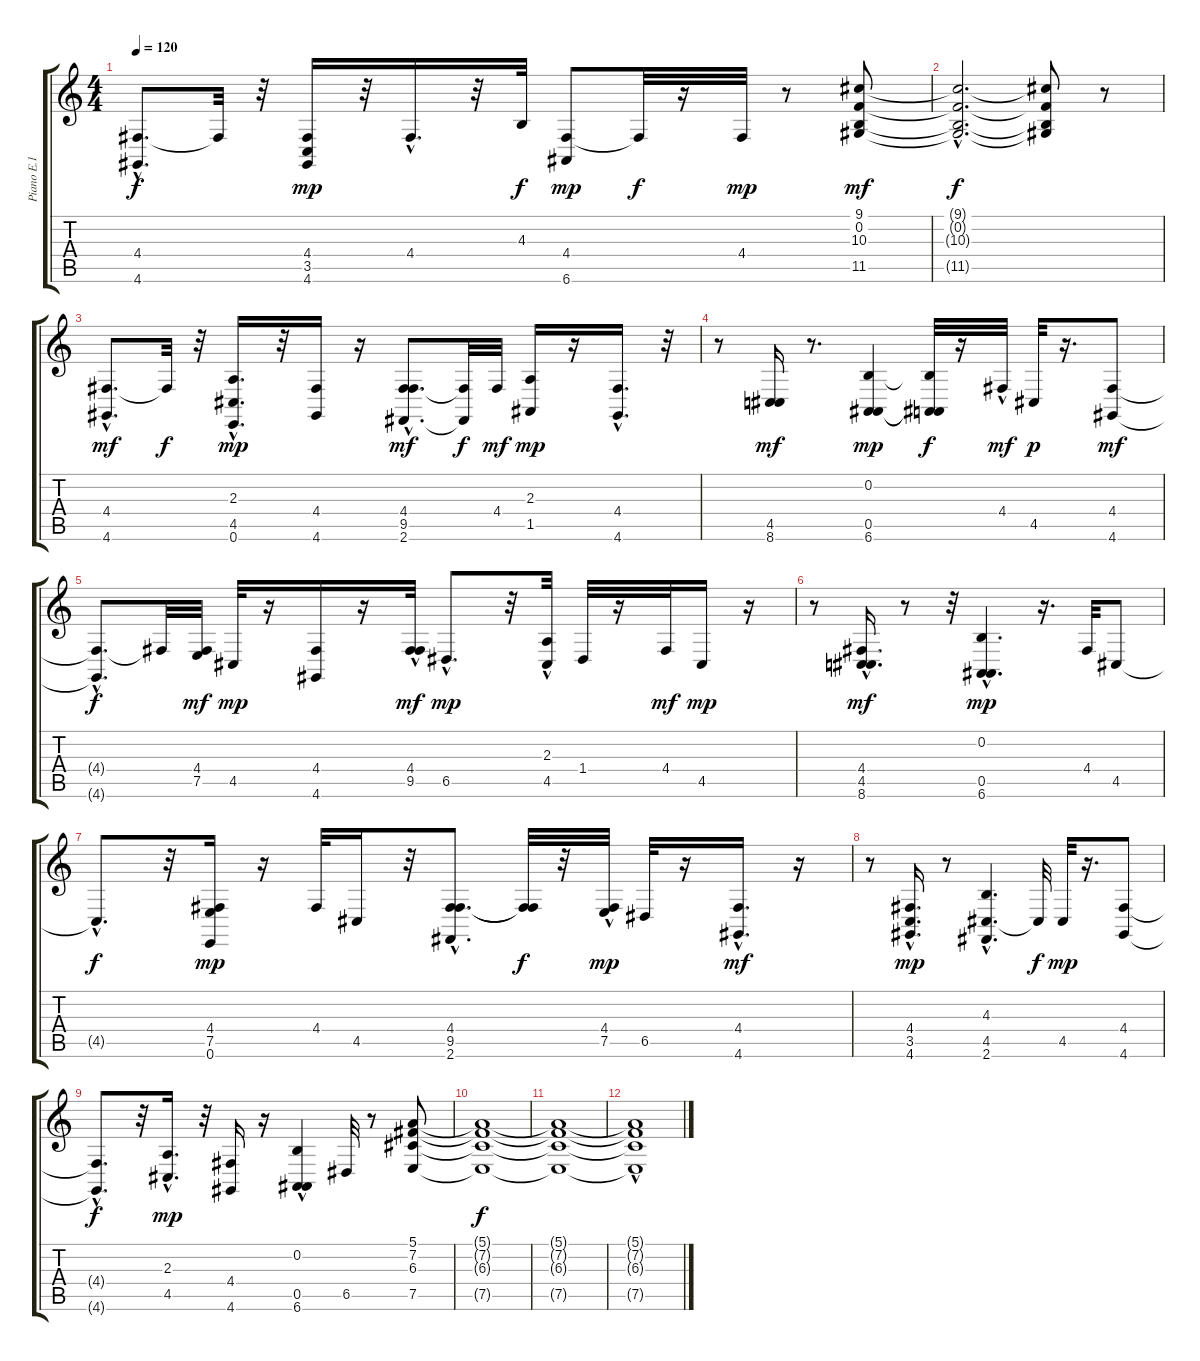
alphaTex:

\track ("Piano E.1 der" "Piano E.1 ") {instrument electricpiano1}
\staff {score tabs}
\tuning (E4 B3 G3 D3 A2 E2) {hide}
\ts (4 4)
\tempo 120
\clef g2
\ks c
(4.4{hac t} 4.6{hac t}).8{d dy f} 4.4{t}.32 r.32 (4.4 3.5 4.6).16{dy mp} r.32 4.4{hac}.16{d} r.32 4.3.32{dy f} (4.4 6.6).8{dy mp} 4.4{t}.32{dy f} r.16 4.4.32{dy mp} r.8 (9.1 0.2 10.3 11.5).8{dy mf} |
(9.1{hac t} 0.2{hac t} 10.3{hac t} 11.5{hac t}).2{d dy f} (9.1{t} 0.2{t} 10.3{t} 11.5{t}).8 r.8 |
(4.4{hac} 4.6{hac}).8{d dy mf} 4.4{t}.32{dy f} r.32 (2.3{hac} 4.5 0.6).16{d dy mp} r.32 (4.4 4.6).16 r.16 (4.4{hac} 9.5{hac} 2.6{hac}).8{d dy mf} (4.4{t} 2.6{t}).32{dy f} 4.4.32{dy mf} (2.3 1.5).16{dy mp} r.16 (4.4{hac} 4.6).16{d} r.32 |
r.8 (4.5 8.6).16{dy mf} r.8{d} (0.2 0.5 6.6).4{dy mp} (0.2{t} 0.5{t} 6.6{t}).32{dy f} r.16 4.4{hac}.32{dy mf} 4.5.32{dy p} r.16{d} (4.4 4.6).8{dy mf} |
(4.4{hac t} 4.6{hac t}).8{d dy f} 4.4{t}.32 (4.4 7.5).32{dy mf} 4.5.32{dy mp} r.16 (4.4 4.6).16 r.16 (4.4{hac} 9.5{hac}).32{dy mf} 6.5{hac}.8{d dy mp} r.32 (2.3 4.5{hac}).32 1.4.32 r.16 4.4.32{dy mf} 4.5.16{dy mp} r.16 |
r.8 (4.4{hac} 4.5 8.6).16{d dy mf} r.8 r.32 (0.2 0.5{hac} 6.6).4{d dy mp} r.16{d} 4.4.32 4.5.8 |
4.5{hac t}.8{d dy f} r.32 (4.4 7.5 0.6).16{dy mp} r.16 4.4.32 4.5.16 r.32 (4.4{hac} 9.5{hac} 2.6{hac}).8{d} (4.4{t} 9.5{t}).32{dy f} r.32 (4.4{hac} 7.5).32{dy mp} 6.5.32 r.16 (4.4{hac} 4.6).16{d dy mf} r.16 |
r.8 (4.4{hac} 3.5 4.6).16{d dy mp} r.8 (4.3{hac} 4.5{hac} 2.6).4{d} 4.5{t}.32{dy f} 4.5.32{dy mp} r.16{d} (4.4 4.6).8 |
(4.4{hac t} 4.6{hac t}).8{d dy f} r.32 (2.3{hac} 4.5).16{d dy mp} r.32 (4.4 4.6).16 r.16 (0.2{hac} 0.5 6.6).4 6.5.32 r.8 (5.1 7.2 6.3 7.5).8 |
(5.1{t} 7.2{t} 6.3{t} 7.5{t}).1{dy f} |
(5.1{t} 7.2{t} 6.3{t} 7.5{t}).1 |
(5.1{hac t} 7.2{t} 6.3{t} 7.5{hac t}).1
